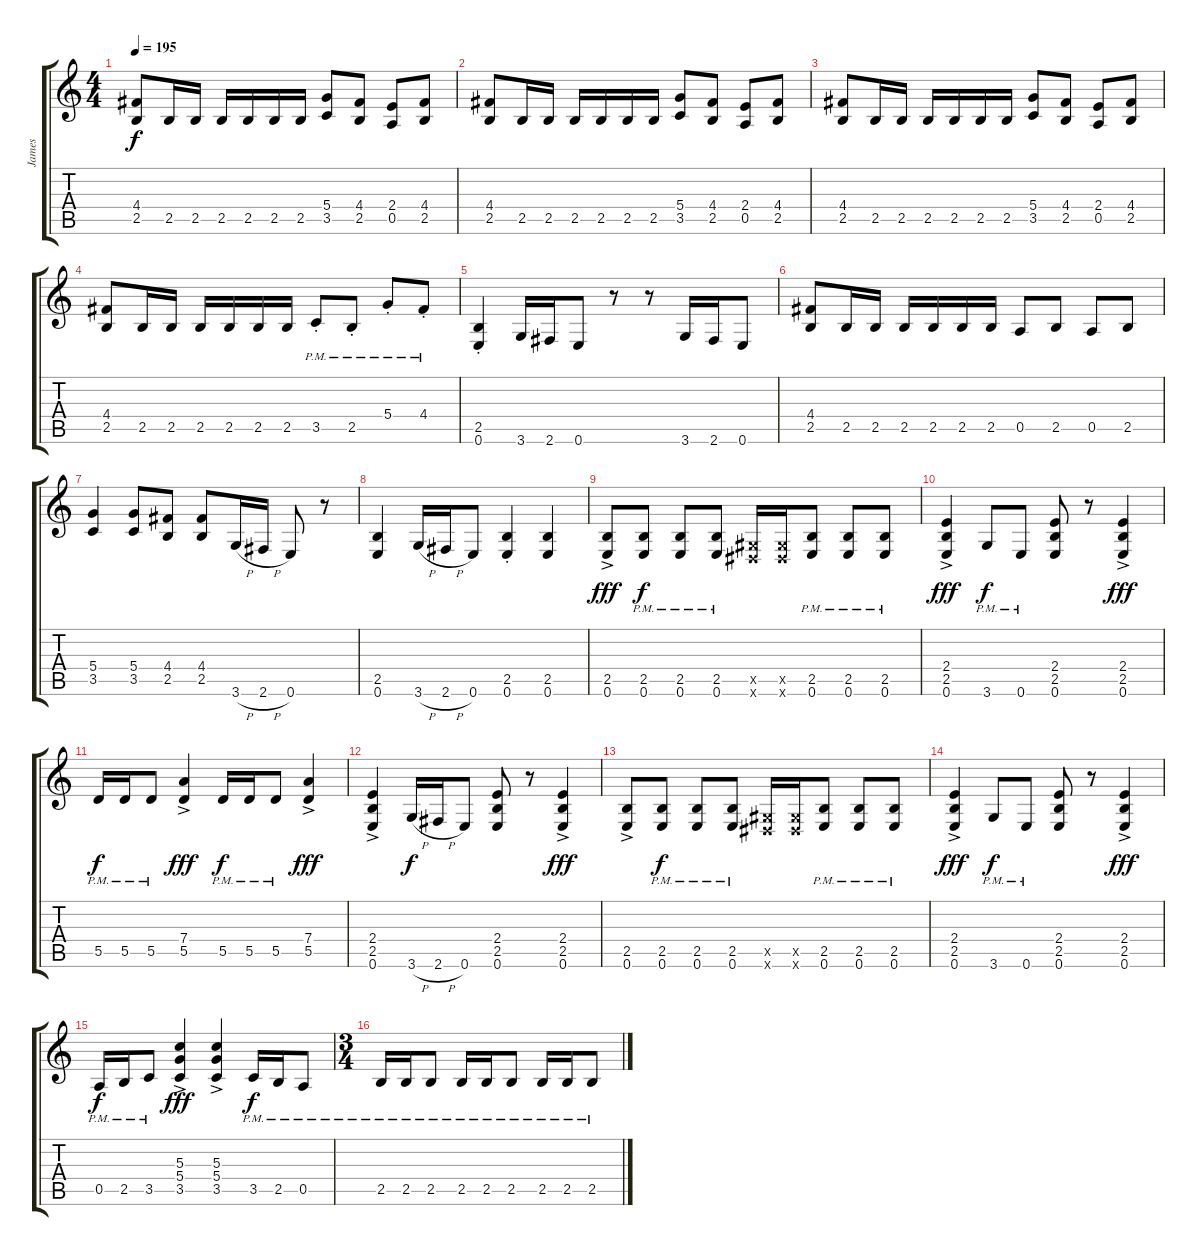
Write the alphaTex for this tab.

\track ("James" "James") {instrument distortionguitar}
\staff {score tabs}
\tuning (E4 B3 G3 D3 A2 E2) {hide}
\ts (4 4)
\tempo 195
\clef g2
\ks c
(4.4 2.5).8{dy f} 2.5.16 2.5.16 2.5.16 2.5.16 2.5.16 2.5.16 (5.4 3.5).8 (4.4 2.5).8 (2.4 0.5).8 (4.4 2.5).8 |
(4.4 2.5).8 2.5.16 2.5.16 2.5.16 2.5.16 2.5.16 2.5.16 (5.4 3.5).8 (4.4 2.5).8 (2.4 0.5).8 (4.4 2.5).8 |
(4.4 2.5).8 2.5.16 2.5.16 2.5.16 2.5.16 2.5.16 2.5.16 (5.4 3.5).8 (4.4 2.5).8 (2.4 0.5).8 (4.4 2.5).8 |
(4.4 2.5).8 2.5.16 2.5.16 2.5.16 2.5.16 2.5.16 2.5.16 3.5{pm st}.8 2.5{pm st}.8 5.4{pm st}.8 4.4{pm st}.8 |
(2.5{st} 0.6{st}).4 3.6.16 2.6.16 0.6.8 r.8 r.8 3.6.16 2.6.16 0.6.8 |
(4.4 2.5).8 2.5.16 2.5.16 2.5.16 2.5.16 2.5.16 2.5.16 0.5.8 2.5.8 0.5.8 2.5.8 |
(5.4 3.5).4 (5.4 3.5).8 (4.4 2.5).8 (4.4 2.5).8 3.6{h}.16 2.6{h}.16 0.6.8 r.8 |
(2.5 0.6).4 3.6{h}.16 2.6{h}.16 0.6.8 (2.5{st} 0.6{st}).4 (2.5 0.6).4 |
(2.5{ac} 0.6{ac}).8{dy fff} (2.5{pm} 0.6{pm}).8{dy f} (2.5{pm} 0.6{pm}).8 (2.5{pm} 0.6{pm}).8 (-1.5{x} -1.6{x}).16 (-1.5{x} -1.6{x}).16 (2.5{pm} 0.6{pm}).8 (2.5{pm} 0.6{pm}).8 (2.5{pm} 0.6{pm}).8 |
(2.4{ac} 2.5{ac} 0.6{ac}).4{dy fff} 3.6{pm}.8{dy f} 0.6{pm}.8 (2.4 2.5 0.6).8 r.8 (2.4{ac} 2.5{ac} 0.6{ac}).4{dy fff} |
5.5{pm}.16{dy f} 5.5{pm}.16 5.5{pm}.8 (7.4{ac} 5.5{ac}).4{dy fff} 5.5{pm}.16{dy f} 5.5{pm}.16 5.5{pm}.8 (7.4{ac} 5.5{ac}).4{dy fff} |
(2.4{ac} 2.5{ac} 0.6{ac}).4 3.6{h}.16{dy f} 2.6{h}.16 0.6.8 (2.4 2.5 0.6).8 r.8 (2.4{ac} 2.5{ac} 0.6{ac}).4{dy fff} |
(2.5{ac} 0.6{ac}).8 (2.5{pm} 0.6{pm}).8{dy f} (2.5{pm} 0.6{pm}).8 (2.5{pm} 0.6{pm}).8 (-1.5{x} -1.6{x}).16 (-1.5{x} -1.6{x}).16 (2.5{pm} 0.6{pm}).8 (2.5{pm} 0.6{pm}).8 (2.5{pm} 0.6{pm}).8 |
(2.4{ac} 2.5{ac} 0.6{ac}).4{dy fff} 3.6{pm}.8{dy f} 0.6{pm}.8 (2.4 2.5 0.6).8 r.8 (2.4{ac} 2.5{ac} 0.6{ac}).4{dy fff} |
0.5{pm}.16{dy f} 2.5{pm}.16 3.5{pm}.8 (5.3{ac} 5.4{ac} 3.5{ac}).4{dy fff} (5.3{ac} 5.4{ac} 3.5{ac}).4 3.5{pm}.16{dy f} 2.5{pm}.16 0.5{pm}.8 |
\ts (3 4)
2.5{pm}.16 2.5{pm}.16 2.5{pm}.8 2.5{pm}.16 2.5{pm}.16 2.5{pm}.8 2.5{pm}.16 2.5{pm}.16 2.5{pm}.8
